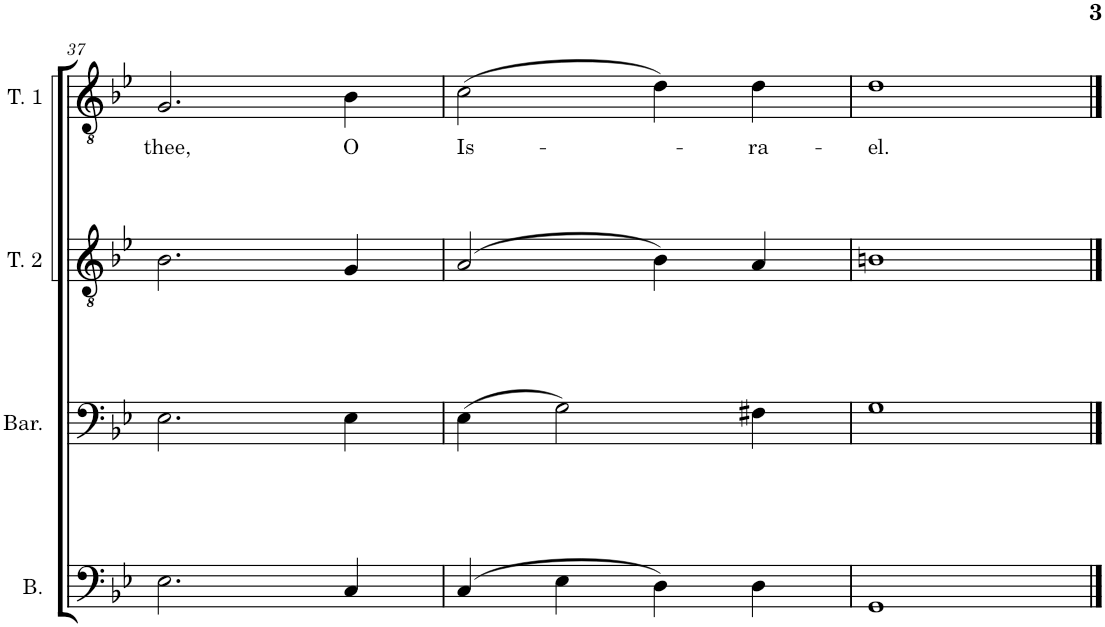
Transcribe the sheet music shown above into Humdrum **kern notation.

**kern	**kern	**kern	**kern	**text
*part4	*part3	*part2	*part1	*part1
*staff4	*staff3	*staff2	*staff1	*staff1
*I"Bass	*I"Baritone	*I"Tenor 2	*I"Tenor 1	*
*I'B.	*I'Bar.	*I'T. 2	*I'T. 1	*
!!LO:PB:g=z
*clefF4	*clefF4	*clefGv2	*clefGv2	*
*k[b-e-]	*k[b-e-]	*k[b-e-]	*k[b-e-]	*
*M4/4	*M4/4	*M4/4	*M4/4	*
*met(c)	*met(c)	*met(c)	*met(c)	*
=37	=37	=37	=37	=37
!	!	!	!	!LO:LY:b
2.E-\	2.E-\	2.B-\	2.G/	thee,
!	!	!	!	!LO:LY:b
4C/	4E-\	4G/	4B-\	O
=38	=38	=38	=38	=38
!	!	!	!	!LO:LY:b
(4C/	(4E-\	(2A/	(2c\	Is-
4E-\	2G\)	.	.	.
4D\)	.	4B-\)	4d\)	.
!	!	!	!	!LO:LY:b
4D\	4F#X\	4A/	4d\	-ra-
=39	=39	=39	=39	=39
!	!	!	!	!LO:LY:b
1GG	1G	1Bn	1d	-el.
==	==	==	==	==
*-	*-	*-	*-	*-
